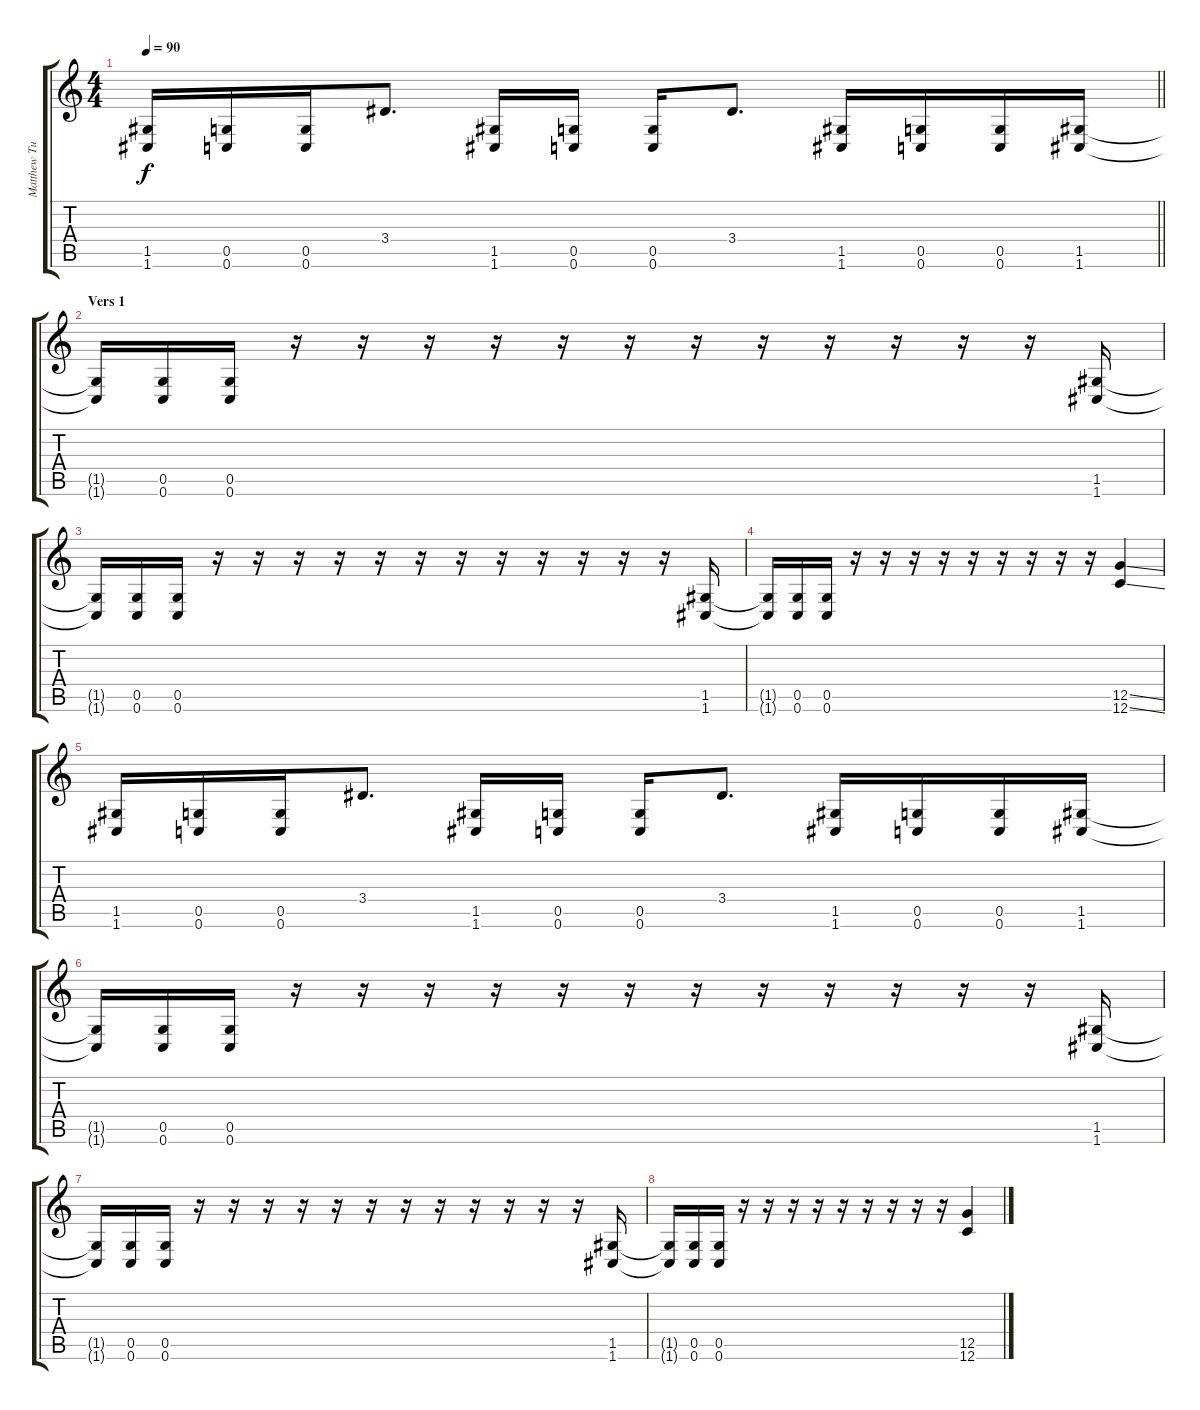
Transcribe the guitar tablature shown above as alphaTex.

\track ("Matthew Tuck" "Matthew Tu") {instrument overdrivenguitar}
\staff {score tabs}
\tuning (D4 A3 F3 C3 G2 C2) {hide}
\ts (4 4)
\tempo 90
\clef g2
\barLineRight lightlight
\ks c
(1.5 1.6).16{dy f} (0.5 0.6).16 (0.5 0.6).16 3.4.8{d} (1.5 1.6).16 (0.5 0.6).16 (0.5 0.6).16 3.4.8{d} (1.5 1.6).16 (0.5 0.6).16 (0.5 0.6).16 (1.5 1.6).16 |
\section ("" "Vers 1")
(1.5{t} 1.6{t}).16 (0.5 0.6).16 (0.5 0.6).16 r.16 r.16 r.16 r.16 r.16 r.16 r.16 r.16 r.16 r.16 r.16 r.16 (1.5 1.6).16 |
(1.5{t} 1.6{t}).16 (0.5 0.6).16 (0.5 0.6).16 r.16 r.16 r.16 r.16 r.16 r.16 r.16 r.16 r.16 r.16 r.16 r.16 (1.5 1.6).16 |
(1.5{t} 1.6{t}).16 (0.5 0.6).16 (0.5 0.6).16 r.16 r.16 r.16 r.16 r.16 r.16 r.16 r.16 r.16 (12.5{ss} 12.6{ss}).4 |
(1.5 1.6).16 (0.5 0.6).16 (0.5 0.6).16 3.4.8{d} (1.5 1.6).16 (0.5 0.6).16 (0.5 0.6).16 3.4.8{d} (1.5 1.6).16 (0.5 0.6).16 (0.5 0.6).16 (1.5 1.6).16 |
(1.5{t} 1.6{t}).16 (0.5 0.6).16 (0.5 0.6).16 r.16 r.16 r.16 r.16 r.16 r.16 r.16 r.16 r.16 r.16 r.16 r.16 (1.5 1.6).16 |
(1.5{t} 1.6{t}).16 (0.5 0.6).16 (0.5 0.6).16 r.16 r.16 r.16 r.16 r.16 r.16 r.16 r.16 r.16 r.16 r.16 r.16 (1.5 1.6).16 |
(1.5{t} 1.6{t}).16 (0.5 0.6).16 (0.5 0.6).16 r.16 r.16 r.16 r.16 r.16 r.16 r.16 r.16 r.16 (12.5{ss} 12.6{ss}).4
